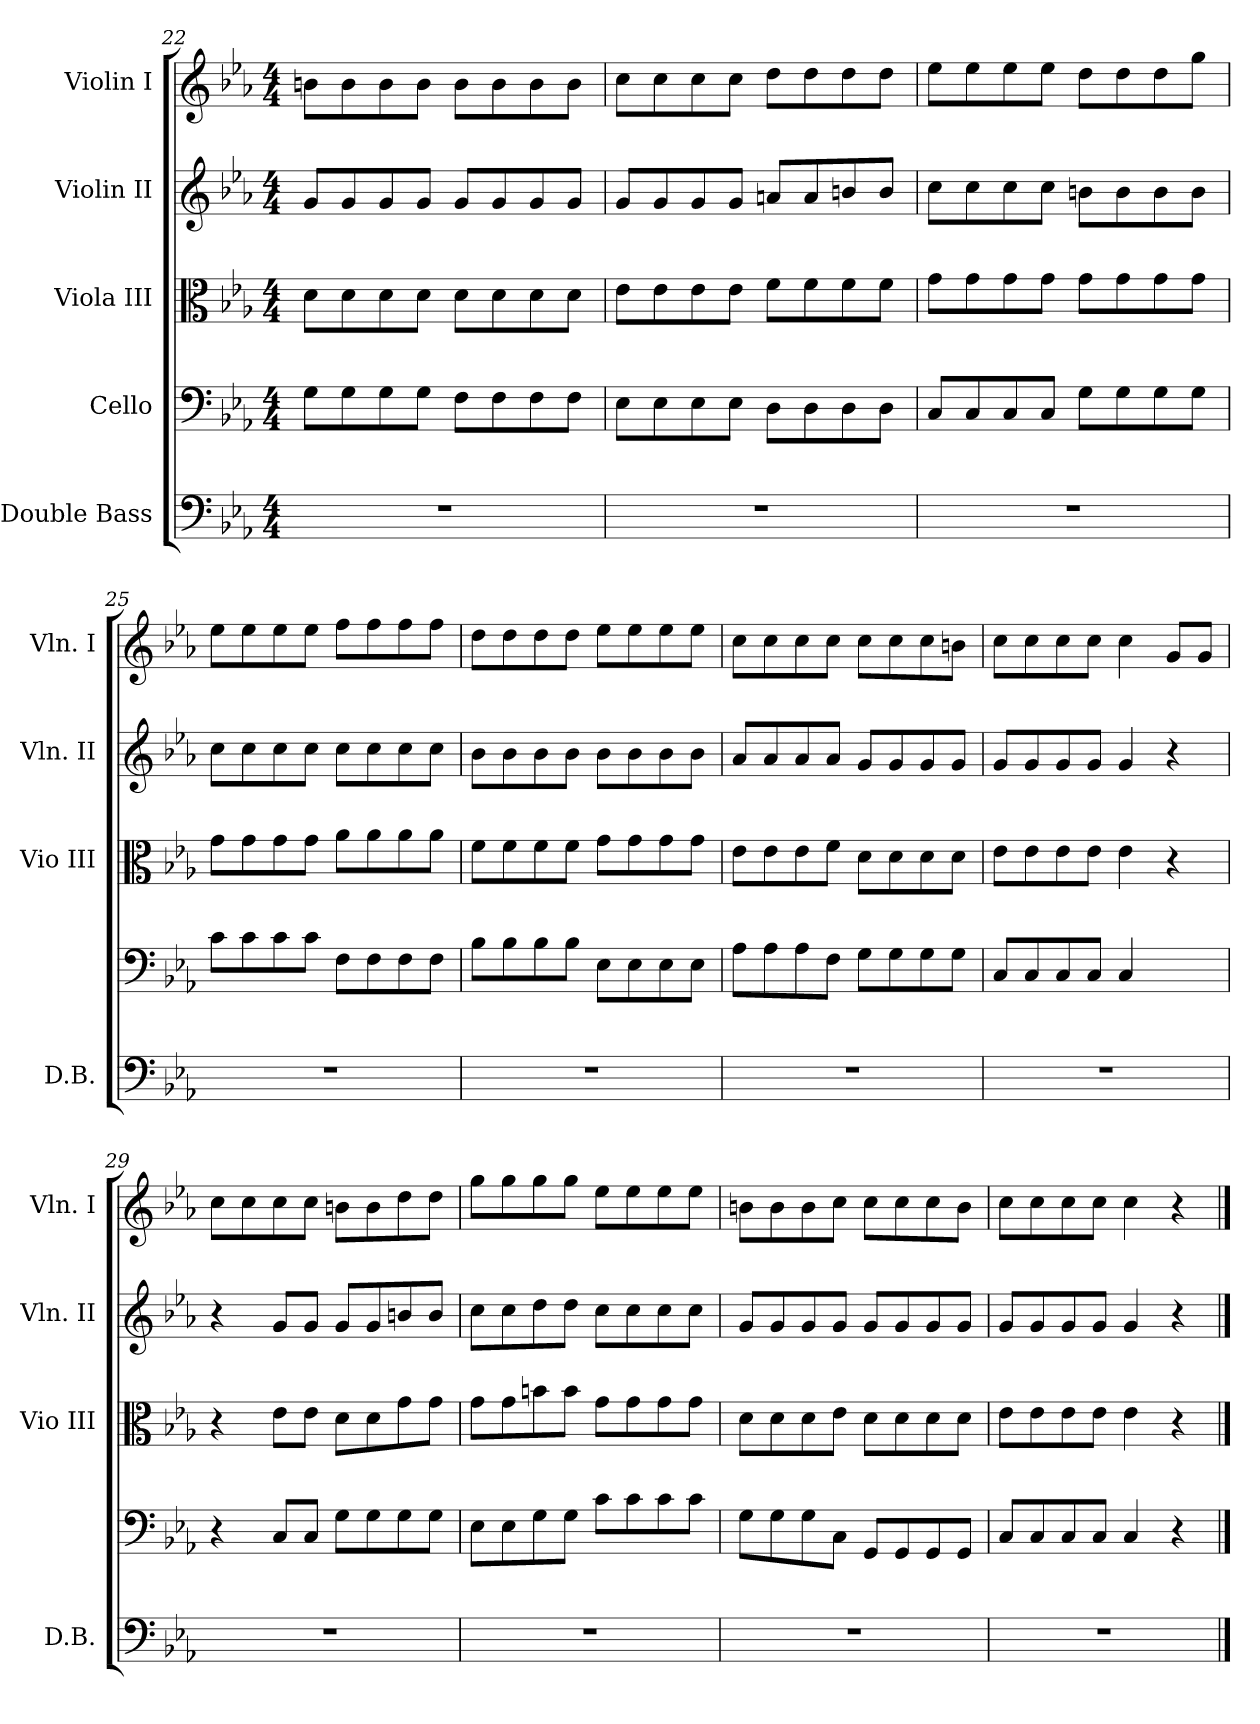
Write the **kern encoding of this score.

**kern	**kern	**kern	**kern	**kern
*part5	*part4	*part3	*part2	*part1
*staff5	*staff4	*staff3	*staff2	*staff1
*I"Double Bass	*I"Cello	*I"Viola III	*I"Violin II	*I"Violin I
*I'D.B.	*	*I'Vio III	*I'Vln. II	*I'Vln. I
*clefF4	*clefF4	*clefC3	*clefG2	*clefG2
*ITrd7c12	*	*	*	*
*k[b-e-a-]	*k[b-e-a-]	*k[b-e-a-]	*k[b-e-a-]	*k[b-e-a-]
*c:	*c:	*c:	*c:	*c:
*M4/4	*M4/4	*M4/4	*M4/4	*M4/4
=22	=22	=22	=22	=22
1r	8G\L	8d\L	8g/L	8bn\L
.	8G\	8d\	8g/	8b\
.	8G\	8d\	8g/	8b\
.	8G\J	8d\J	8g/J	8b\J
.	8F\L	8d\L	8g/L	8b\L
.	8F\	8d\	8g/	8b\
.	8F\	8d\	8g/	8b\
.	8F\J	8d\J	8g/J	8b\J
=23	=23	=23	=23	=23
1r	8E-\L	8e-\L	8g/L	8cc\L
.	8E-\	8e-\	8g/	8cc\
.	8E-\	8e-\	8g/	8cc\
.	8E-\J	8e-\J	8g/J	8cc\J
.	8D\L	8f\L	8an/L	8dd\L
.	8D\	8f\	8a/	8dd\
.	8D\	8f\	8bn/	8dd\
.	8D\J	8f\J	8b/J	8dd\J
!!LO:PB:g=z
=24	=24	=24	=24	=24
1r	8C/L	8g\L	8cc\L	8ee-\L
.	8C/	8g\	8cc\	8ee-\
.	8C/	8g\	8cc\	8ee-\
.	8C/J	8g\J	8cc\J	8ee-\J
.	8G\L	8g\L	8bn\L	8dd\L
.	8G\	8g\	8b\	8dd\
.	8G\	8g\	8b\	8dd\
.	8G\J	8g\J	8b\J	8gg\J
=25	=25	=25	=25	=25
1r	8c\L	8g\L	8cc\L	8ee-\L
.	8c\	8g\	8cc\	8ee-\
.	8c\	8g\	8cc\	8ee-\
.	8c\J	8g\J	8cc\J	8ee-\J
.	8F\L	8a-\L	8cc\L	8ff\L
.	8F\	8a-\	8cc\	8ff\
.	8F\	8a-\	8cc\	8ff\
.	8F\J	8a-\J	8cc\J	8ff\J
=26	=26	=26	=26	=26
1r	8B-\L	8f\L	8b-\L	8dd\L
.	8B-\	8f\	8b-\	8dd\
.	8B-\	8f\	8b-\	8dd\
.	8B-\J	8f\J	8b-\J	8dd\J
.	8E-\L	8g\L	8b-\L	8ee-\L
.	8E-\	8g\	8b-\	8ee-\
.	8E-\	8g\	8b-\	8ee-\
.	8E-\J	8g\J	8b-\J	8ee-\J
=27	=27	=27	=27	=27
1r	8A-\L	8e-\L	8a-/L	8cc\L
.	8A-\	8e-\	8a-/	8cc\
.	8A-\	8e-\	8a-/	8cc\
.	8F\J	8f\J	8a-/J	8cc\J
.	8G\L	8d\L	8g/L	8cc\L
.	8G\	8d\	8g/	8cc\
.	8G\	8d\	8g/	8cc\
.	8G\J	8d\J	8g/J	8bn\J
!!LO:LB:g=z
=28	=28	=28	=28	=28
1r	8C/L	8e-\L	8g/L	8cc\L
.	8C/	8e-\	8g/	8cc\
.	8C/	8e-\	8g/	8cc\
.	8C/J	8e-\J	8g/J	8cc\J
.	4C/	4e-\	4g/	4cc\
.	4ryy	4r	4r	8g/L
.	.	.	.	8g/J
=29	=29	=29	=29	=29
1r	4r	4r	4r	8cc\L
.	.	.	.	8cc\
.	8C/L	8e-\L	8g/L	8cc\
.	8C/J	8e-\J	8g/J	8cc\J
.	8G\L	8d\L	8g/L	8bn\L
.	8G\	8d\	8g/	8b\
.	8G\	8g\	8bn/	8dd\
.	8G\J	8g\J	8b/J	8dd\J
=30	=30	=30	=30	=30
1r	8E-\L	8g\L	8cc\L	8gg\L
.	8E-\	8g\	8cc\	8gg\
.	8G\	8bn\	8dd\	8gg\
.	8G\J	8b\J	8dd\J	8gg\J
.	8c\L	8g\L	8cc\L	8ee-\L
.	8c\	8g\	8cc\	8ee-\
.	8c\	8g\	8cc\	8ee-\
.	8c\J	8g\J	8cc\J	8ee-\J
=31	=31	=31	=31	=31
1r	8G\L	8d\L	8g/L	8bn\L
.	8G\	8d\	8g/	8b\
.	8G\	8d\	8g/	8b\
.	8C\J	8e-\J	8g/J	8cc\J
.	8GG/L	8d\L	8g/L	8cc\L
.	8GG/	8d\	8g/	8cc\
.	8GG/	8d\	8g/	8cc\
.	8GG/J	8d\J	8g/J	8b\J
!!LO:PB:g=z
=32	=32	=32	=32	=32
1r	8C/L	8e-\L	8g/L	8cc\L
.	8C/	8e-\	8g/	8cc\
.	8C/	8e-\	8g/	8cc\
.	8C/J	8e-\J	8g/J	8cc\J
.	4C/	4e-\	4g/	4cc\
.	4r	4r	4r	4r
==	==	==	==	==
*-	*-	*-	*-	*-
